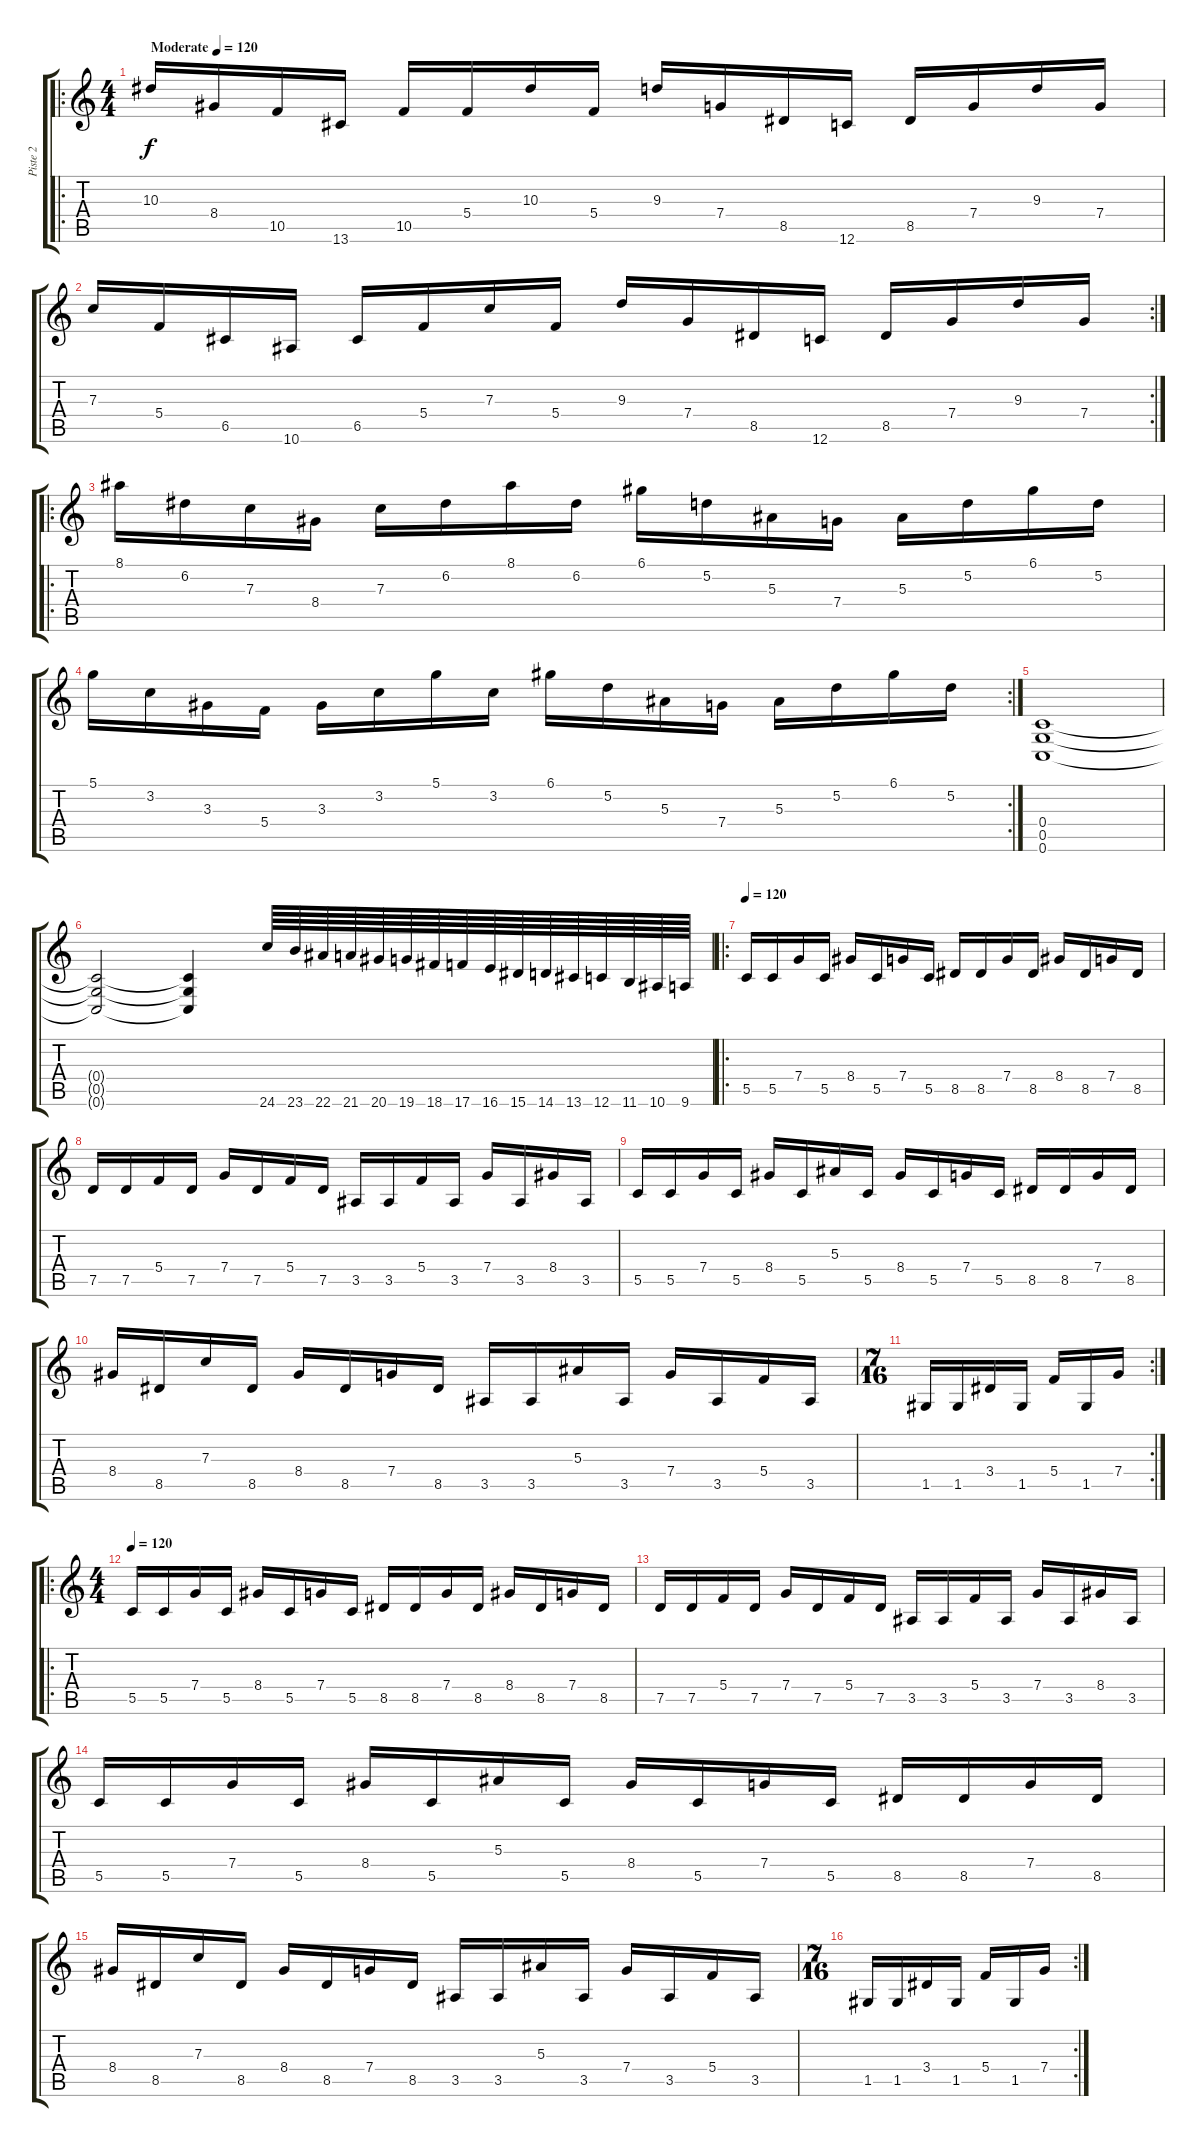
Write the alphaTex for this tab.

\track ("Piste 2" "Piste 2") {instrument distortionguitar}
\staff {score tabs}
\tuning (D4 A3 F3 C3 G2 C2) {hide}
\ro
\ts (4 4)
\tempo (120 "Moderate")
\tempo 200
\tempo (120 "Moderate")
\clef g2
\ks c
10.3.16{dy f instrument distortionguitar} 8.4.16 10.5.16 13.6.16 10.5.16 5.4.16 10.3.16 5.4.16 9.3.16 7.4.16 8.5.16 12.6.16 8.5.16 7.4.16 9.3.16 7.4.16 |
\rc 2
7.3.16 5.4.16 6.5.16 10.6.16 6.5.16 5.4.16 7.3.16 5.4.16 9.3.16 7.4.16 8.5.16 12.6.16 8.5.16 7.4.16 9.3.16 7.4.16 |
\ro
8.1.16 6.2.16 7.3.16 8.4.16 7.3.16 6.2.16 8.1.16 6.2.16 6.1.16 5.2.16 5.3.16 7.4.16 5.3.16 5.2.16 6.1.16 5.2.16 |
\rc 2
5.1.16 3.2.16 3.3.16 5.4.16 3.3.16 3.2.16 5.1.16 3.2.16 6.1.16 5.2.16 5.3.16 7.4.16 5.3.16 5.2.16 6.1.16 5.2.16 |
(0.4 0.5 0.6).1 |
(0.4{t} 0.5{t} 0.6{t}).2 (0.4{t} 0.5{t} 0.6{t}).4 24.6.64 23.6.64 22.6.64 21.6.64 20.6.64 19.6.64 18.6.64 17.6.64 16.6.64 15.6.64 14.6.64 13.6.64 12.6.64 11.6.64 10.6.64 9.6.64 |
\ro
\tempo 120
5.5.16{balance 8} 5.5.16 7.4.16 5.5.16 8.4.16 5.5.16 7.4.16 5.5.16 8.5.16 8.5.16 7.4.16 8.5.16 8.4.16 8.5.16 7.4.16 8.5.16 |
7.5.16 7.5.16 5.4.16 7.5.16 7.4.16 7.5.16 5.4.16 7.5.16 3.5.16 3.5.16 5.4.16 3.5.16 7.4.16 3.5.16 8.4.16 3.5.16 |
5.5.16 5.5.16 7.4.16 5.5.16 8.4.16 5.5.16 5.3.16 5.5.16 8.4.16 5.5.16 7.4.16 5.5.16 8.5.16 8.5.16 7.4.16 8.5.16 |
8.4.16 8.5.16 7.3.16 8.5.16 8.4.16 8.5.16 7.4.16 8.5.16 3.5.16 3.5.16 5.3.16 3.5.16 7.4.16 3.5.16 5.4.16 3.5.16 |
\rc 2
\ts (7 16)
1.5.16 1.5.16 3.4.16 1.5.16 5.4.16 1.5.16 7.4.16 |
\ro
\ts (4 4)
\tempo 120
5.5.16 5.5.16 7.4.16 5.5.16 8.4.16 5.5.16 7.4.16 5.5.16 8.5.16 8.5.16 7.4.16 8.5.16 8.4.16 8.5.16 7.4.16 8.5.16 |
7.5.16 7.5.16 5.4.16 7.5.16 7.4.16 7.5.16 5.4.16 7.5.16 3.5.16 3.5.16 5.4.16 3.5.16 7.4.16 3.5.16 8.4.16 3.5.16 |
5.5.16 5.5.16 7.4.16 5.5.16 8.4.16 5.5.16 5.3.16 5.5.16 8.4.16 5.5.16 7.4.16 5.5.16 8.5.16 8.5.16 7.4.16 8.5.16 |
8.4.16 8.5.16 7.3.16 8.5.16 8.4.16 8.5.16 7.4.16 8.5.16 3.5.16 3.5.16 5.3.16 3.5.16 7.4.16 3.5.16 5.4.16 3.5.16 |
\rc 2
\ts (7 16)
1.5.16 1.5.16 3.4.16 1.5.16 5.4.16 1.5.16 7.4.16
